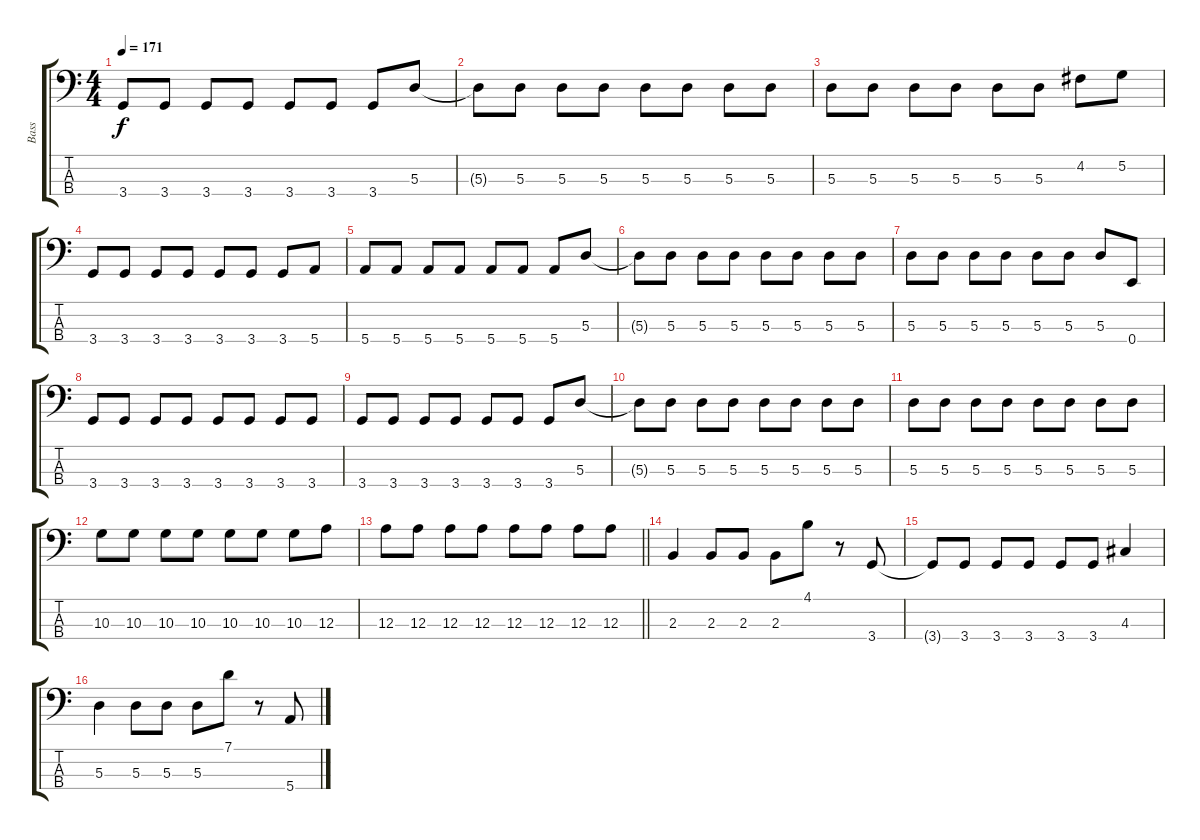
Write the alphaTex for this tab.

\track ("Bass" "Bass") {instrument electricbasspick}
\staff {score tabs}
\tuning (G2 D2 A1 E1) {hide}
\ts (4 4)
\tempo 171
\clef f4
\ks c
3.4.8{dy f} 3.4.8 3.4.8 3.4.8 3.4.8 3.4.8 3.4.8 5.3.8 |
5.3{t}.8 5.3.8 5.3.8 5.3.8 5.3.8 5.3.8 5.3.8 5.3.8 |
5.3.8 5.3.8 5.3.8 5.3.8 5.3.8 5.3.8 4.2.8 5.2.8 |
3.4.8 3.4.8 3.4.8 3.4.8 3.4.8 3.4.8 3.4.8 5.4.8 |
5.4.8 5.4.8 5.4.8 5.4.8 5.4.8 5.4.8 5.4.8 5.3.8 |
5.3{t}.8 5.3.8 5.3.8 5.3.8 5.3.8 5.3.8 5.3.8 5.3.8 |
5.3.8 5.3.8 5.3.8 5.3.8 5.3.8 5.3.8 5.3.8 0.4.8 |
3.4.8 3.4.8 3.4.8 3.4.8 3.4.8 3.4.8 3.4.8 3.4.8 |
3.4.8 3.4.8 3.4.8 3.4.8 3.4.8 3.4.8 3.4.8 5.3.8 |
5.3{t}.8 5.3.8 5.3.8 5.3.8 5.3.8 5.3.8 5.3.8 5.3.8 |
5.3.8 5.3.8 5.3.8 5.3.8 5.3.8 5.3.8 5.3.8 5.3.8 |
10.3.8 10.3.8 10.3.8 10.3.8 10.3.8 10.3.8 10.3.8 12.3.8 |
\barLineRight lightlight
12.3.8 12.3.8 12.3.8 12.3.8 12.3.8 12.3.8 12.3.8 12.3.8 |
2.3.4 2.3.8 2.3.8 2.3.8 4.1.8 r.8 3.4.8 |
3.4{t}.8 3.4.8 3.4.8 3.4.8 3.4.8 3.4.8 4.3.4 |
5.3.4 5.3.8 5.3.8 5.3.8 7.1.8 r.8 5.4.8
